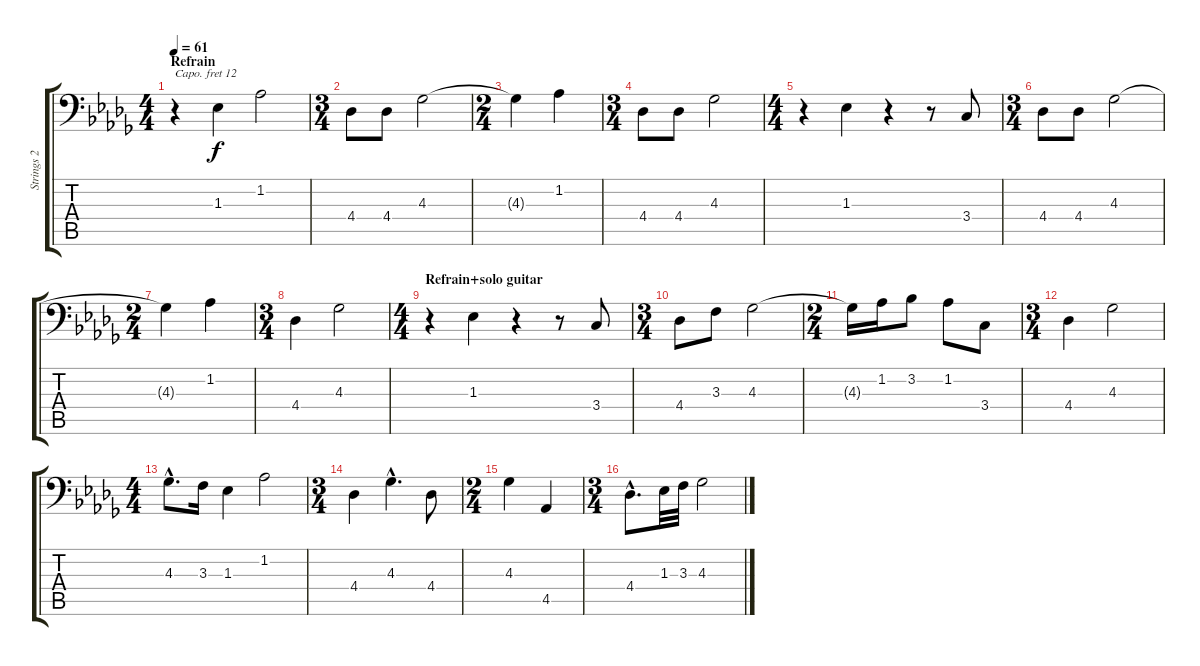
\track ("Strings 2 Left" "Strings 2 ") {instrument stringensemble1}
\staff {score tabs}
\capo 12
\tuning (C3 G2 D2 A1 E1 B0) {hide}
\ts (4 4)
\section ("" "Refrain")
\tempo 61
\clef f4
\ks db
r.4{dy f} 1.3.4 1.2.2 |
\ts (3 4)
4.4.8 4.4.8 4.3.2 |
\ts (2 4)
4.3{t}.4 1.2.4 |
\ts (3 4)
4.4.8 4.4.8 4.3.2 |
\ts (4 4)
r.4 1.3.4 r.4 r.8 3.4.8 |
\ts (3 4)
4.4.8 4.4.8 4.3.2 |
\ts (2 4)
4.3{t}.4 1.2.4 |
\ts (3 4)
4.4.4 4.3.2 |
\ts (4 4)
\section ("" "Refrain+solo guitar")
r.4 1.3.4 r.4 r.8 3.4.8 |
\ts (3 4)
4.4.8 3.3.8 4.3.2 |
\ts (2 4)
4.3{t}.16 1.2.16 3.2.8 1.2.8 3.4.8 |
\ts (3 4)
4.4.4 4.3.2 |
\ts (4 4)
4.3{hac}.8{d} 3.3.16 1.3.4 1.2.2 |
\ts (3 4)
4.4.4 4.3{hac}.4{d} 4.4.8 |
\ts (2 4)
4.3.4 4.5.4 |
\ts (3 4)
4.4{hac}.8{d} 1.3.32 3.3.32 4.3.2
